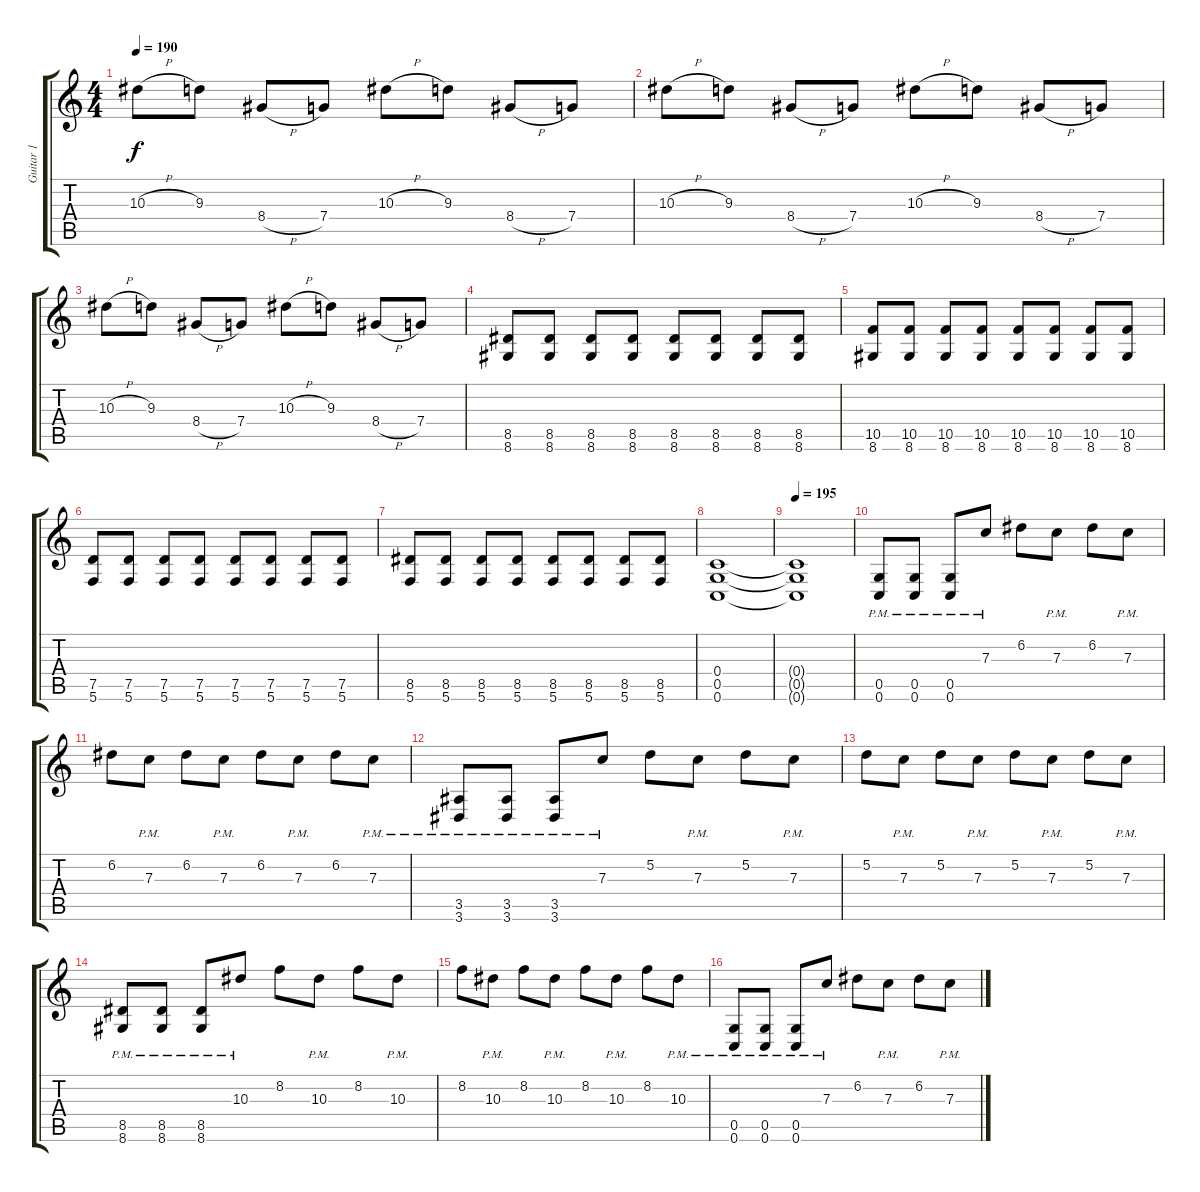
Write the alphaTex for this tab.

\track ("Guitar 1" "Guitar 1") {instrument distortionguitar}
\staff {score tabs}
\tuning (D4 A3 F3 C3 G2 C2) {hide}
\ts (4 4)
\tempo 190
\clef g2
\ks c
10.3{h}.8{dy f} 9.3.8 8.4{h}.8 7.4.8 10.3{h}.8 9.3.8 8.4{h}.8 7.4.8 |
10.3{h}.8 9.3.8 8.4{h}.8 7.4.8 10.3{h}.8 9.3.8 8.4{h}.8 7.4.8 |
10.3{h}.8 9.3.8 8.4{h}.8 7.4.8 10.3{h}.8 9.3.8 8.4{h}.8 7.4.8 |
(8.5 8.6).8 (8.5 8.6).8 (8.5 8.6).8 (8.5 8.6).8 (8.5 8.6).8 (8.5 8.6).8 (8.5 8.6).8 (8.5 8.6).8 |
(10.5 8.6).8 (10.5 8.6).8 (10.5 8.6).8 (10.5 8.6).8 (10.5 8.6).8 (10.5 8.6).8 (10.5 8.6).8 (10.5 8.6).8 |
(7.5 5.6).8 (7.5 5.6).8 (7.5 5.6).8 (7.5 5.6).8 (7.5 5.6).8 (7.5 5.6).8 (7.5 5.6).8 (7.5 5.6).8 |
(8.5 5.6).8 (8.5 5.6).8 (8.5 5.6).8 (8.5 5.6).8 (8.5 5.6).8 (8.5 5.6).8 (8.5 5.6).8 (8.5 5.6).8 |
(0.4 0.5 0.6).1 |
\tempo 195
(0.4{t} 0.5{t} 0.6{t}).1 |
(0.5{pm} 0.6{pm}).8{balance 11} (0.5{pm} 0.6{pm}).8 (0.5{pm} 0.6{pm}).8 7.3{pm}.8 6.2.8 7.3{pm}.8 6.2.8 7.3{pm}.8 |
6.2.8 7.3{pm}.8 6.2.8 7.3{pm}.8 6.2.8 7.3{pm}.8 6.2.8 7.3{pm}.8 |
(3.5{pm} 3.6{pm}).8 (3.5{pm} 3.6{pm}).8 (3.5{pm} 3.6{pm}).8 7.3{pm}.8 5.2.8 7.3{pm}.8 5.2.8 7.3{pm}.8 |
5.2.8 7.3{pm}.8 5.2.8 7.3{pm}.8 5.2.8 7.3{pm}.8 5.2.8 7.3{pm}.8 |
(8.5{pm} 8.6{pm}).8 (8.5{pm} 8.6{pm}).8 (8.5{pm} 8.6{pm}).8 10.3{pm}.8 8.2.8 10.3{pm}.8 8.2.8 10.3{pm}.8 |
8.2.8 10.3{pm}.8 8.2.8 10.3{pm}.8 8.2.8 10.3{pm}.8 8.2.8 10.3{pm}.8 |
(0.5{pm} 0.6{pm}).8 (0.5{pm} 0.6{pm}).8 (0.5{pm} 0.6{pm}).8 7.3{pm}.8 6.2.8 7.3{pm}.8 6.2.8 7.3{pm}.8
